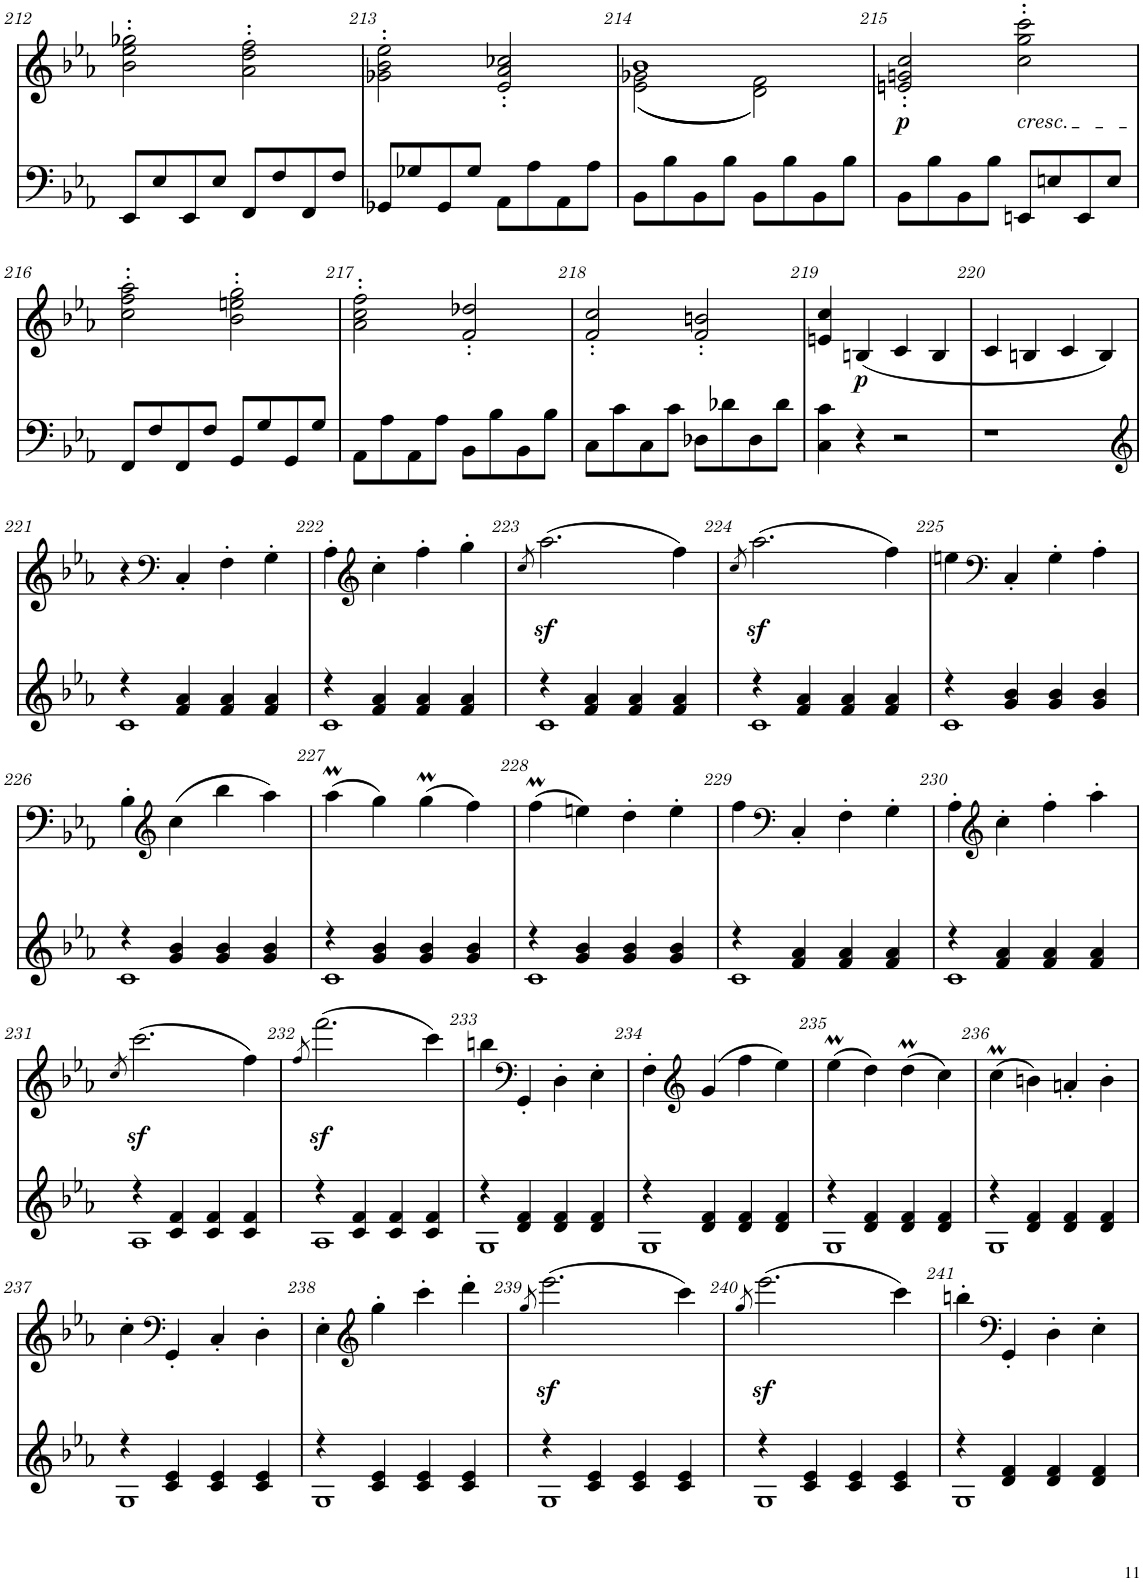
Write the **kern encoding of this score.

**kern	**kern	**text	**dynam
*part2	*part1	*part1	*part1
*staff2	*staff1	*staff1	*staff1
*I"piano	*I"piano	*	*
*I'Pno	*I'Pno	*	*
!!LO:PB:g=z
*clefF4	*clefG2	*	*
*k[b-e-a-]	*k[b-e-a-]	*	*
*M2/2	*M2/2	*	*
*met(c|)	*met(c|)	*	*
=212	=212	=212	=212
8EE-/L	2b-\' 2ee-\' 2gg-X\'	.	.
8E-/	.	.	.
8EE-/	.	.	.
8E-/J	.	.	.
8FF/L	2a-\' 2dd\' 2ff\'	.	.
8F/	.	.	.
8FF/	.	.	.
8F/J	.	.	.
=213	=213	=213	=213
8GG-X/L	2g-X\' 2b-\' 2ee-\'	.	.
8G-X/	.	.	.
8GG-/	.	.	.
8G-/J	.	.	.
8AA-\L	2e-/' 2a-/' 2cc-X/'	.	.
8A-\	.	.	.
8AA-\	.	.	.
8A-\J	.	.	.
=214	=214	=214	=214
*	*^	*	*
8BB-\L	1b-	((2e-\ 2g-X\	.	.
8B-\	.	.	.	.
8BB-\	.	.	.	.
8B-\J	.	.	.	.
8BB-\L	.	2d\ 2f\))	.	.
8B-\	.	.	.	.
8BB-\	.	.	.	.
8B-\J	.	.	.	.
*	*v	*v	*	*
=215	=215	=215	=215
!	!	!LO:LY:b	!LO:DY:b
8BB-\L	2en/' 2gn/' 2cc/'	p	p
8B-\	.	.	.
8BB-\	.	.	.
8B-\J	.	.	.
!	!LO:TX:b:i:t=cresc.	!	!
8EEn/L	2cc\' 2gg\' 2ccc\'	.	.
8En/	.	.	.
8EE/	.	.	.
8E/J	.	.	.
!!LO:LB:g=z
=216	=216	=216	=216
8FF/L	2cc\' 2ff\' 2aa-\'	.	.
8F/	.	.	.
8FF/	.	.	.
8F/J	.	.	.
8GG/L	2b-\' 2een\' 2gg\'	.	.
8G/	.	.	.
8GG/	.	.	.
8G/J	.	.	.
=217	=217	=217	=217
8AA-\L	2a-\' 2cc\' 2ff\'	.	.
8A-\	.	.	.
8AA-\	.	.	.
8A-\J	.	.	.
8BB-\L	2f/' 2dd-X/'	.	.
8B-\	.	.	.
8BB-\	.	.	.
8B-\J	.	.	.
=218	=218	=218	=218
8C\L	2f/' 2cc/'	.	.
8c\	.	.	.
8C\	.	.	.
8c\J	.	.	.
8D-X\L	2f/' 2bn/'	.	.
8d-X\	.	.	.
8D-\	.	.	.
8d-\J	.	.	.
=219	=219	=219	=219
4C\ 4c\	4en/ 4cc/	.	.
!	!	!LO:LY:b	!LO:DY:b
4r	(4Bn/	p	p
2r	4c/	.	.
.	4B/	.	.
=220	=220	=220	=220
1r	4c/	.	.
.	4Bn/	.	.
.	4c/	.	.
.	4B/)	.	.
!!LO:LB:g=z
=221	=221	=221	=221
*clefG2	*	*	*
*^	*	*	*
4r	1c	4r	.	.
*	*	*clefF4	*	*
4f/ 4a-/	.	4C'/	.	.
4f/ 4a-/	.	4F'\	.	.
4f/ 4a-/	.	4G'\	.	.
=222	=222	=222	=222	=222
4r	1c	4A-'\	.	.
*	*	*clefG2	*	*
4f/ 4a-/	.	4cc'\	.	.
4f/ 4a-/	.	4ff'\	.	.
4f/ 4a-/	.	4gg'\	.	.
=223	=223	=223	=223	=223
.	.	8qcc/	.	.
4r	1c	(2.aa-z<\	.	.
4f/ 4a-/	.	.	.	.
4f/ 4a-/	.	.	.	.
4f/ 4a-/	.	4ff\)	.	.
=224	=224	=224	=224	=224
.	.	8qcc/	.	.
4r	1c	(2.aa-z<\	.	.
4f/ 4a-/	.	.	.	.
4f/ 4a-/	.	.	.	.
4f/ 4a-/	.	4ff\)	.	.
=225	=225	=225	=225	=225
4r	1c	4een\	.	.
*	*	*clefF4	*	*
4g/ 4b-/	.	4C'/	.	.
4g/ 4b-/	.	4G'\	.	.
4g/ 4b-/	.	4A-'\	.	.
!!LO:LB:g=z
=226	=226	=226	=226	=226
4r	1c	4B-'\	.	.
*	*	*clefG2	*	*
4g/ 4b-/	.	(4cc\	.	.
4g/ 4b-/	.	4bb-\	.	.
4g/ 4b-/	.	4aa-\)	.	.
=227	=227	=227	=227	=227
4r	1c	(4aa-M\	.	.
4g/ 4b-/	.	4gg\)	.	.
4g/ 4b-/	.	(4ggm\	.	.
4g/ 4b-/	.	4ff\)	.	.
=228	=228	=228	=228	=228
4r	1c	(4ffM\	.	.
4g/ 4b-/	.	4een\)	.	.
4g/ 4b-/	.	4dd'\	.	.
4g/ 4b-/	.	4ee'\	.	.
=229	=229	=229	=229	=229
4r	1c	4ff\	.	.
*	*	*clefF4	*	*
4f/ 4a-/	.	4C'/	.	.
4f/ 4a-/	.	4F'\	.	.
4f/ 4a-/	.	4G'\	.	.
=230	=230	=230	=230	=230
4r	1c	4A-'\	.	.
*	*	*clefG2	*	*
4f/ 4a-/	.	4cc'\	.	.
4f/ 4a-/	.	4ff'\	.	.
4f/ 4a-/	.	4aa-'\	.	.
!!LO:LB:g=z
=231	=231	=231	=231	=231
.	.	8qcc/	.	.
4r	1A-	(2.cccz<\	.	.
4c/ 4f/	.	.	.	.
4c/ 4f/	.	.	.	.
4c/ 4f/	.	4ff\)	.	.
=232	=232	=232	=232	=232
.	.	8qff/	.	.
4r	1A-	(2.fffz<\	.	.
4c/ 4f/	.	.	.	.
4c/ 4f/	.	.	.	.
4c/ 4f/	.	4ccc\)	.	.
=233	=233	=233	=233	=233
4r	1G	4bbn\	.	.
*	*	*clefF4	*	*
4d/ 4f/	.	4GG'/	.	.
4d/ 4f/	.	4D'\	.	.
4d/ 4f/	.	4E-'\	.	.
=234	=234	=234	=234	=234
4r	1G	4F'\	.	.
*	*	*clefG2	*	*
4d/ 4f/	.	(4g/	.	.
4d/ 4f/	.	4ff\	.	.
4d/ 4f/	.	4ee-\)	.	.
=235	=235	=235	=235	=235
4r	1G	(4ee-M\	.	.
4d/ 4f/	.	4dd\)	.	.
4d/ 4f/	.	(4ddm\	.	.
4d/ 4f/	.	4cc\)	.	.
=236	=236	=236	=236	=236
4r	1G	(4ccM\	.	.
4d/ 4f/	.	4bn\)	.	.
4d/ 4f/	.	4an'/	.	.
4d/ 4f/	.	4b'\	.	.
!!LO:LB:g=z
=237	=237	=237	=237	=237
4r	1G	4cc'\	.	.
*	*	*clefF4	*	*
4c/ 4e-/	.	4GG'/	.	.
4c/ 4e-/	.	4C'/	.	.
4c/ 4e-/	.	4D'\	.	.
=238	=238	=238	=238	=238
4r	1G	4E-'\	.	.
*	*	*clefG2	*	*
4c/ 4e-/	.	4gg'\	.	.
4c/ 4e-/	.	4ccc'\	.	.
4c/ 4e-/	.	4ddd'\	.	.
=239	=239	=239	=239	=239
.	.	8qgg/	.	.
4r	1G	(2.eee-z<\	.	.
4c/ 4e-/	.	.	.	.
4c/ 4e-/	.	.	.	.
4c/ 4e-/	.	4ccc\)	.	.
=240	=240	=240	=240	=240
.	.	8qgg/	.	.
4r	1G	(2.eee-z<\	.	.
4c/ 4e-/	.	.	.	.
4c/ 4e-/	.	.	.	.
4c/ 4e-/	.	4ccc\)	.	.
=241	=241	=241	=241	=241
4r	1G	4bbn'\	.	.
*	*	*clefF4	*	*
4d/ 4f/	.	4GG'/	.	.
4d/ 4f/	.	4D'\	.	.
4d/ 4f/	.	4E-'\	.	.
*v	*v	*	*	*
=	=	=	=
*-	*-	*-	*-
